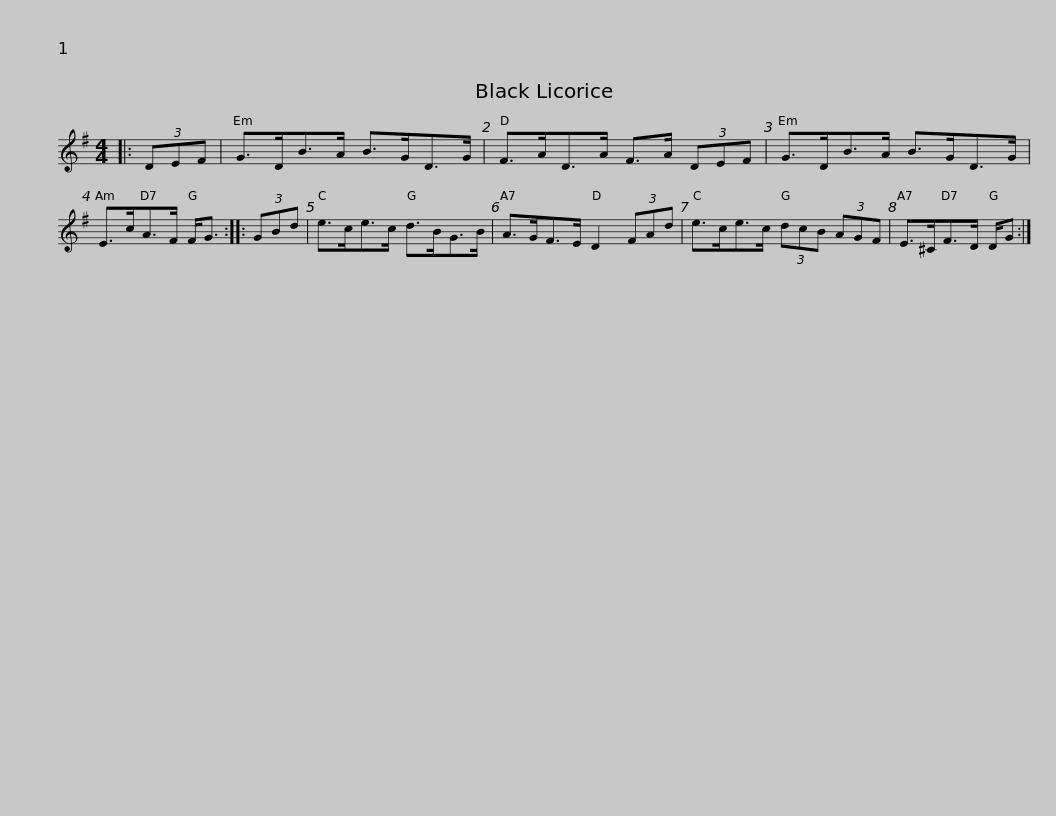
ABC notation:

X:1
L:1/8
M:4/4
I:linebreak $
K:G
V:1 treble
V:1
|: (3DEF | G>DB>A B>GD>G | F>AD>A F>A (3DEF | G>DB>A B>GD>G | E>cA>F F<G ::$ %5
 (3GBd | e>ce>c d>BG>B | A>GF>E D2 (3FAd | e>ce>c (3dcB (3AGF | E>^CF>D D/G :| %10
